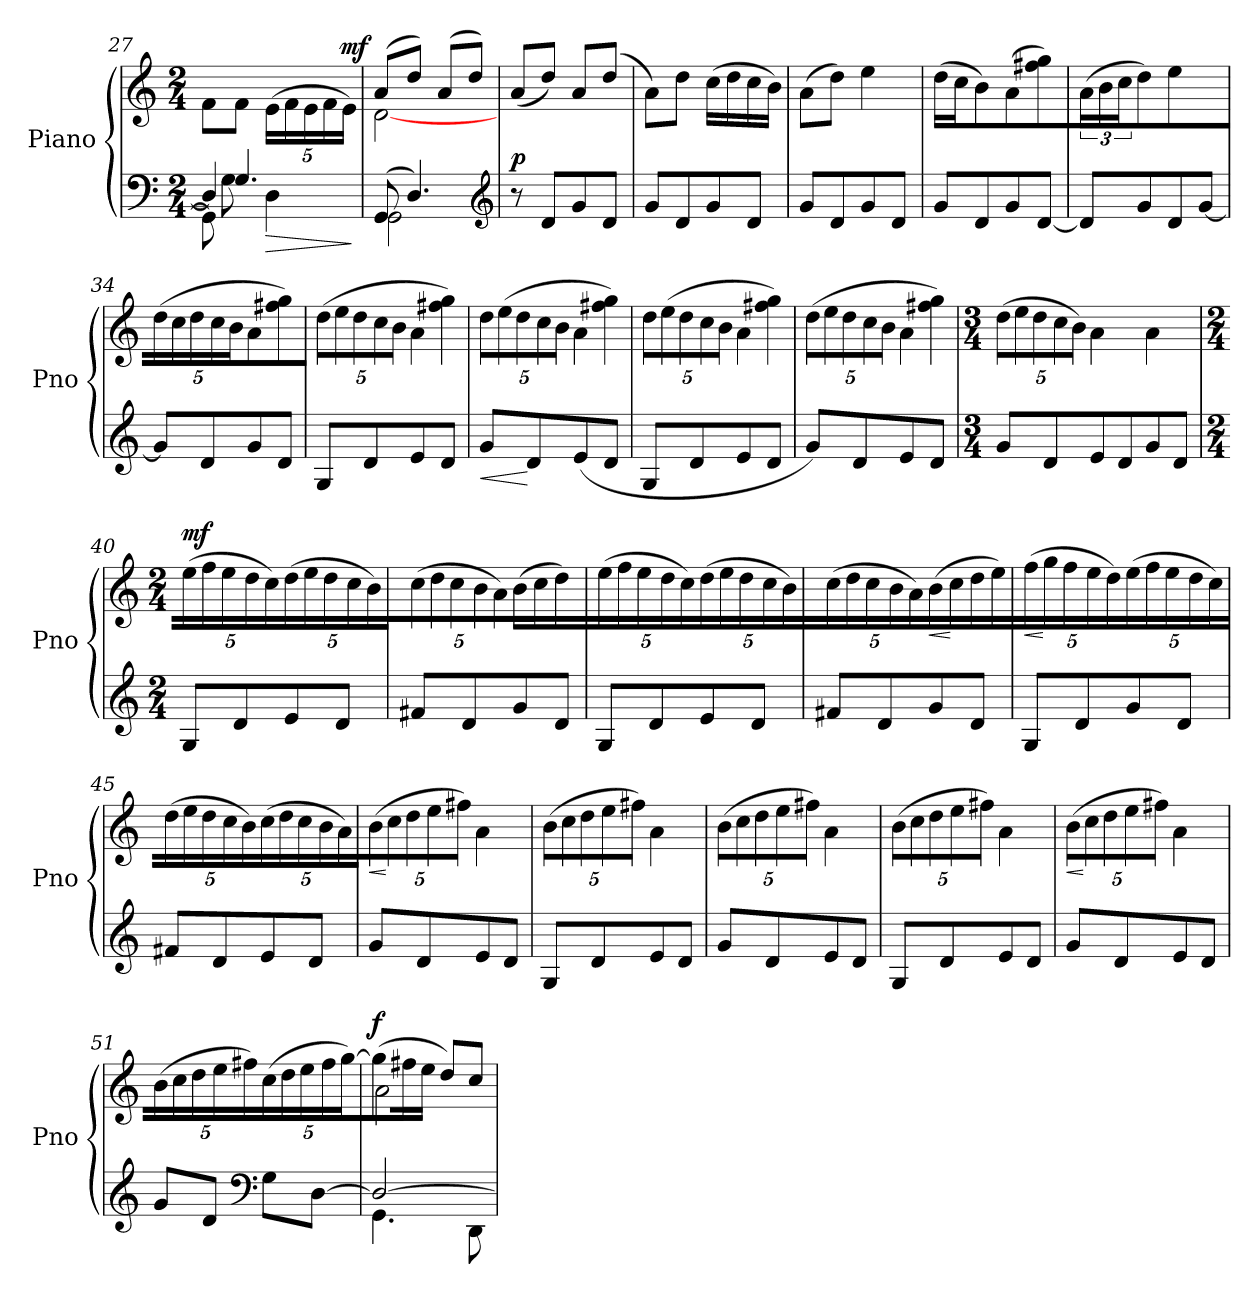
**kern	**dynam	**kern	**dynam
*part2	*part2	*part1	*part1
*staff2	*staff2	*staff1	*staff1
*I"Piano	*	*I"Piano	*
*I'Pno	*	*I'Pno	*
*clefF4	*	*clefG2	*
*M2/4	*	*M2/4	*
=27	=27	=27	=27
*^	*	*	*
8D/J]	8GG\]	.	8f\L	.
4.G/	8G\	.	8f\J	.
!	!	!LO:HP:b	!	!
.	4D\	>	(20e\LL	.
.	.	.	20f\	.
.	.	.	20e\	.
.	.	.	20f\	.
!	!	!	!	!LO:DY:a
.	.	.	20e\JJ)	mf
*v	*v	*	*	*
.	]	.	.
=28	=28	=28	=28
*	*	*MM144	*
*^	*	*^	*
(8GG/	2GG\	.	(8a/L	[2d\	.
4.D/)	.	.	8dd/J)	.	.
.	.	.	(8a/L	.	.
.	.	.	8dd/J)	.	.
*v	*v	*	*	*	*
*	*	*v	*v	*
*clefG2	*	*	*
=29	=29	=29	=29
!	!LO:DY:a	!	!
8r	p	(8a/L	.
8d/L	.	8dd/J)	.
8g/	.	8a/L	.
8d/J	.	(8dd/J	.
=30	=30	=30	=30
8g/L	.	8a\L)	.
8d/	.	8dd\J	.
8g/	.	(16cc\LL	.
.	.	16dd\	.
8d/J	.	16cc\	.
.	.	16b\JJ)	.
!!LO:LB:g=z
=31	=31	=31	=31
8g/L	.	(8a\L	.
8d/	.	8dd\J)	.
8g/	.	4ee\	.
8d/J	.	.	.
=32	=32	=32	=32
8g/L	.	(16dd\LL	.
.	.	16cc\	.
8d/	.	8b\J)	.
8g/	.	(8a\L	.
[8d/J	.	8ff#X\ 8gg\J)	.
=33	=33	=33	=33
8d/L]	.	(24a\LL	.
.	.	24b\	.
.	.	24cc\	.
8g/	.	8dd\J)	.
8d/	.	4ee\	.
[8g/J	.	.	.
=34	=34	=34	=34
8g/L]	.	(20dd\LL	.
.	.	20cc\	.
.	.	20dd\	.
8d/	.	.	.
.	.	20cc\	.
.	.	20b\JJ	.
8g/	.	8a\L	.
8d/J	.	8ff#X\ 8gg\J)	.
=35	=35	=35	=35
8G/L	.	(20dd\LL	.
.	.	20ee\	.
.	.	20dd\	.
8d/	.	.	.
.	.	20cc\	.
.	.	20b\JJ	.
8e/	.	8a\L	.
8d/J	.	8ff#X\ 8gg\J)	.
!!LO:LB:g=z
=36	=36	=36	=36
!	!LO:HP:b	!	!
8g/L	<	20dd\LL	.
.	.	(20ee\	.
.	.	20dd\	.
8d/	[	.	.
.	.	20cc\	.
.	.	20b\JJ	.
(8e/	.	8a\L	.
8d/J	.	8ff#X\ 8gg\J)	.
=37	=37	=37	=37
8G/L	.	20dd\LL	.
.	.	(20ee\	.
.	.	20dd\	.
8d/	.	.	.
.	.	20cc\	.
.	.	20b\JJ	.
8e/	.	8a\L	.
8d/J	.	8ff#X\ 8gg\J)	.
=38	=38	=38	=38
8g/L)	.	(20dd\LL	.
.	.	20ee\	.
.	.	20dd\	.
8d/	.	.	.
.	.	20cc\	.
.	.	20b\JJ	.
8e/	.	8a\L	.
8d/J	.	8ff#X\ 8gg\J)	.
=39	=39	=39	=39
*M3/4	*	*M3/4	*
8g/L	.	(20dd\LL	.
.	.	20ee\	.
.	.	20dd\	.
8d/	.	.	.
.	.	20cc\	.
.	.	20b\JJ)	.
8e/	.	4a/	.
8d/	.	.	.
8g/	.	4a/	.
8d/J	.	.	.
!!LO:LB:g=z
=40	=40	=40	=40
*M2/4	*	*M2/4	*
!	!	!	!LO:DY:a
8G/L	.	(20ee\LL	mf
.	.	20ff\	.
.	.	20ee\	.
8d/	.	.	.
.	.	20dd\	.
.	.	20cc\JJ)	.
8e/	.	(20dd\LL	.
.	.	20ee\	.
.	.	20dd\	.
8d/J	.	.	.
.	.	20cc\	.
.	.	20b\JJ)	.
=41	=41	=41	=41
8f#X/L	.	(20cc\LL	.
.	.	20dd\	.
.	.	20cc\	.
8d/	.	.	.
.	.	20b\	.
.	.	20a\JJ)	.
8g/	.	(16b\LL	.
.	.	16cc\	.
8d/J	.	8dd\J)	.
=42	=42	=42	=42
8G/L	.	(20ee\LL	.
.	.	20ff\	.
.	.	20ee\	.
8d/	.	.	.
.	.	20dd\	.
.	.	20cc\JJ)	.
8e/	.	(20dd\LL	.
.	.	20ee\	.
.	.	20dd\	.
8d/J	.	.	.
.	.	20cc\	.
.	.	20b\JJ)	.
=43	=43	=43	=43
8f#X/L	.	(20cc\LL	.
.	.	20dd\	.
.	.	20cc\	.
8d/	.	.	.
.	.	20b\	.
.	.	20a\JJ)	.
!	!	!	!LO:HP:b
8g/	.	(16b\LL	<
.	.	16cc\	[
8d/J	.	16dd\	.
.	.	16ee\JJ)	.
!!LO:LB:g=z
=44	=44	=44	=44
!	!	!	!LO:HP:b
8G/L	.	(20ff\LL	<
.	.	20gg\	[
.	.	20ff\	.
8d/	.	.	.
.	.	20ee\	.
.	.	20dd\JJ)	.
8g/	.	(20ee\LL	.
.	.	20ff\	.
.	.	20ee\	.
8d/J	.	.	.
.	.	20dd\	.
.	.	20cc\JJ)	.
=45	=45	=45	=45
8f#X/L	.	(20dd\LL	.
.	.	20ee\	.
.	.	20dd\	.
8d/	.	.	.
.	.	20cc\	.
.	.	20b\JJ)	.
8e/	.	(20cc\LL	.
.	.	20dd\	.
.	.	20cc\	.
8d/J	.	.	.
.	.	20b\	.
.	.	20a\JJ)	.
=46	=46	=46	=46
!	!	!	!LO:HP:b
8g/L	.	(20b\LL	<
.	.	20cc\	[
.	.	20dd\	.
8d/	.	.	.
.	.	20ee\	.
.	.	20ff#X\JJ)	.
8e/	.	4a/	.
8d/J	.	.	.
=47	=47	=47	=47
8G/L	.	(20b\LL	.
.	.	20cc\	.
.	.	20dd\	.
8d/	.	.	.
.	.	20ee\	.
.	.	20ff#X\JJ)	.
8e/	.	4a/	.
8d/J	.	.	.
!!LO:LB:g=z
=48	=48	=48	=48
8g/L	.	(20b\LL	.
.	.	20cc\	.
.	.	20dd\	.
8d/	.	.	.
.	.	20ee\	.
.	.	20ff#X\JJ)	.
8e/	.	4a/	.
8d/J	.	.	.
=49	=49	=49	=49
8G/L	.	(20b\LL	.
.	.	20cc\	.
.	.	20dd\	.
8d/	.	.	.
.	.	20ee\	.
.	.	20ff#X\JJ)	.
8e/	.	4a/	.
8d/J	.	.	.
=50	=50	=50	=50
!	!	!	!LO:HP:b
8g/L	.	(20b\LL	<
.	.	20cc\	[
.	.	20dd\	.
8d/	.	.	.
.	.	20ee\	.
.	.	20ff#X\JJ)	.
8e/	.	4a/	.
8d/J	.	.	.
=51	=51	=51	=51
8g/L	.	(20b\LL	.
.	.	20cc\	.
.	.	20dd\	.
8d/J	.	.	.
.	.	20ee\	.
.	.	20ff#X\JJ)	.
*clefF4	*	*	*
8G\L	.	(20cc\LL	.
.	.	20dd\	.
.	.	20ee\	.
[8D\J	.	.	.
.	.	20ff#\	.
.	.	[20gg\JJ)	.
!!LO:LB:g=z
=52	=52	=52	=52
*^	*	*^	*
!	!	!	!	!	!LO:DY:a
2D/_	4.GG\	.	(8gg/L]	2a\	f
.	.	.	16ff#X/JJ	.	.
.	.	.	16ee/JJ	.	.
.	.	.	8dd/L)	.	.
.	8DD\	.	8cc/J	.	.
*v	*v	*	*	*	*
*	*	*v	*v	*
=	=	=	=
*-	*-	*-	*-
